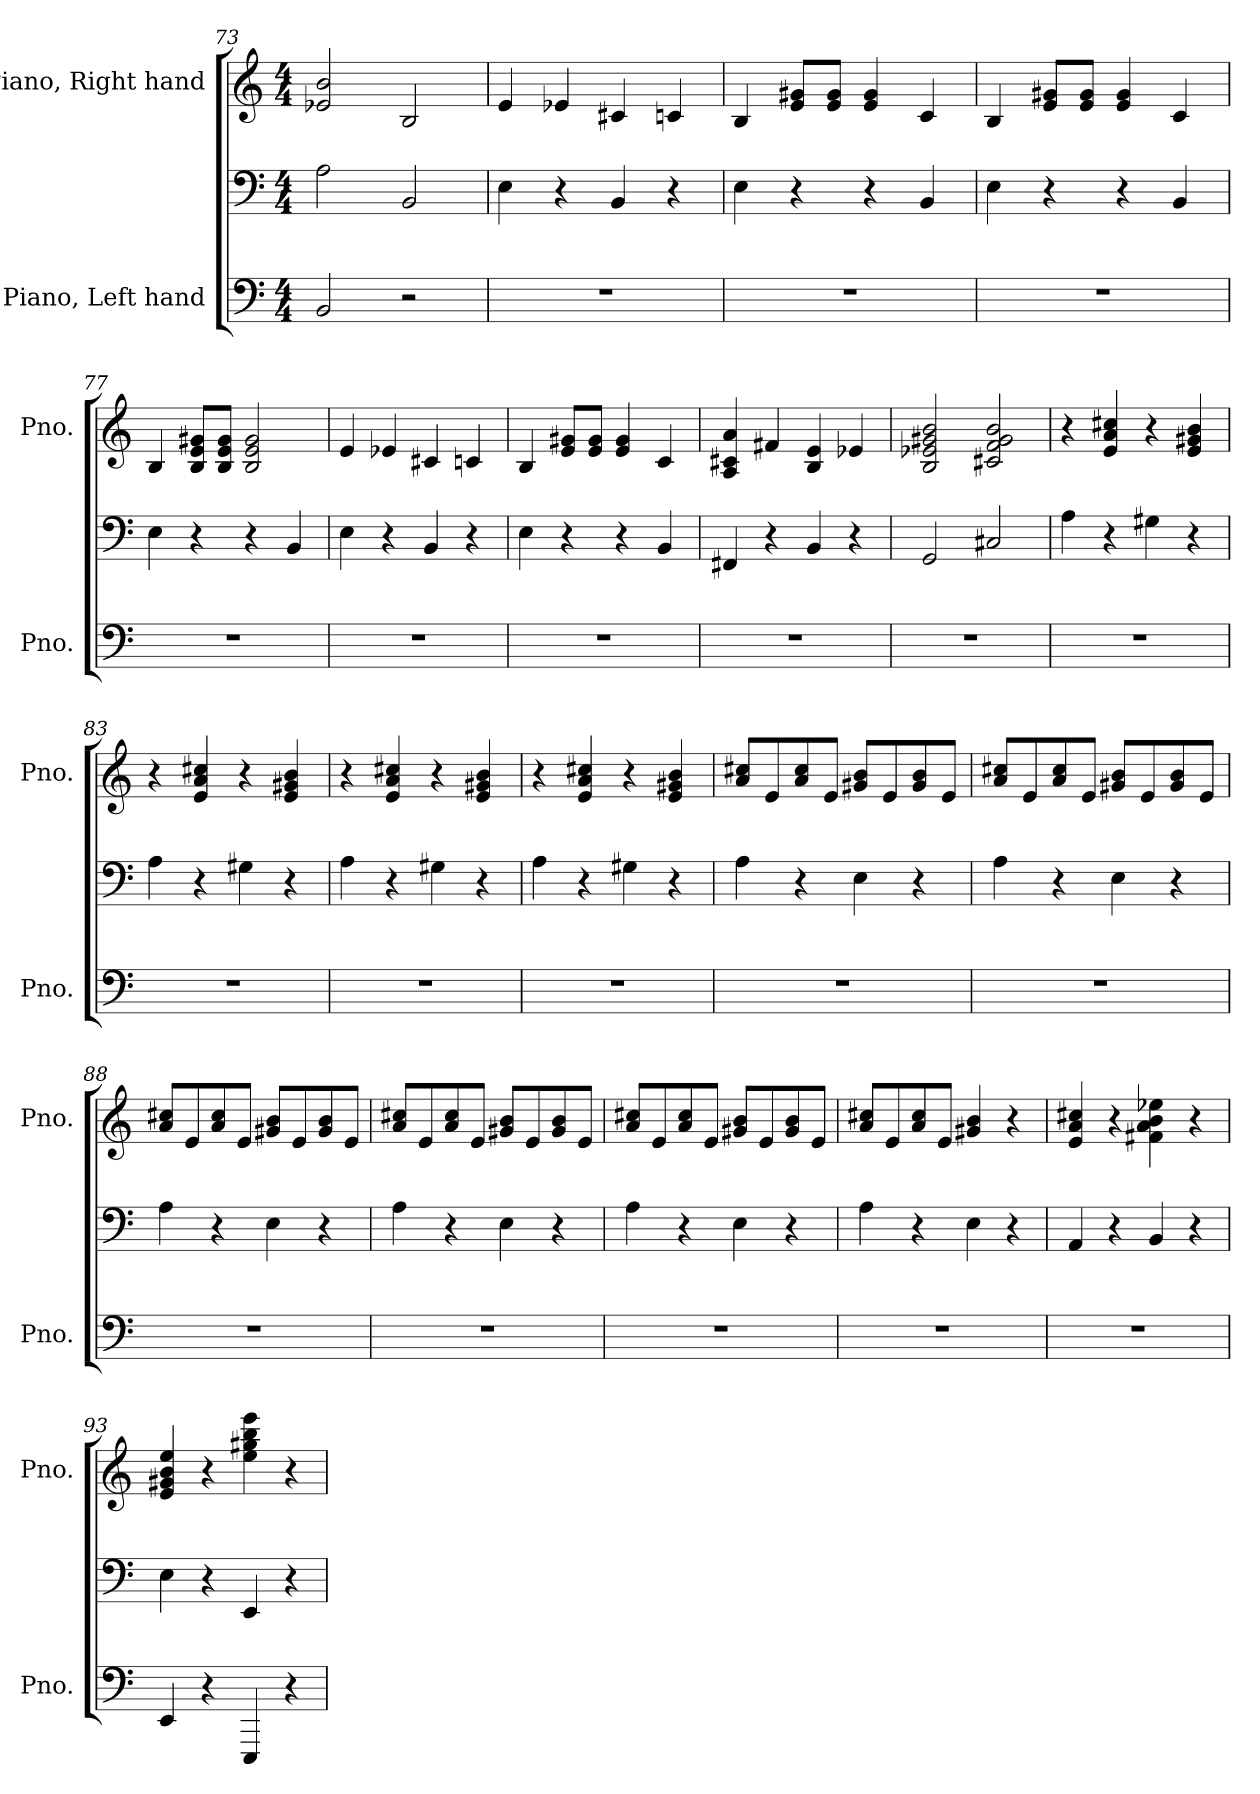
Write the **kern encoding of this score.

**kern	**kern	**kern
*part2	*part2	*part1
*staff3	*staff2	*staff1
*I"Piano, Left hand	*	*I"Piano, Right hand
*I'Pno.	*	*I'Pno.
*clefF4	*clefF4	*clefG2
*k[]	*k[]	*k[]
*M4/4	*M4/4	*M4/4
=73	=73	=73
2BB/	2A\	2e-X/ 2b/
2r	2BB/	2B/
=74	=74	=74
1r	4E\	4e/
.	4r	4e-X/
.	4BB/	4c#X/
.	4r	4cn/
=75	=75	=75
1r	4E\	4B/
.	4r	8e/ 8g#X/L
.	.	8e/ 8g#/J
.	4r	4e/ 4g#/
.	4BB/	4c/
!!LO:LB:g=z
=76	=76	=76
1r	4E\	4B/
.	4r	8e/ 8g#X/L
.	.	8e/ 8g#/J
.	4r	4e/ 4g#/
.	4BB/	4c/
=77	=77	=77
1r	4E\	4B/
.	4r	8B/ 8e/ 8g#X/L
.	.	8B/ 8e/ 8g#/J
.	4r	2B/ 2e/ 2g#/
.	4BB/	.
=78	=78	=78
1r	4E\	4e/
.	4r	4e-X/
.	4BB/	4c#X/
.	4r	4cn/
=79	=79	=79
1r	4E\	4B/
.	4r	8e/ 8g#X/L
.	.	8e/ 8g#/J
.	4r	4e/ 4g#/
.	4BB/	4c/
=80	=80	=80
1r	4FF#X/	4A/ 4c#X/ 4a/
.	4r	4f#X/
.	4BB/	4B/ 4e/
.	4r	4e-X/
=81	=81	=81
1r	2GG/	2B/ 2e-X/ 2g#X/ 2b/
.	2C#X/	2c#X/ 2f/ 2g#/ 2b/
!!LO:LB:g=z
=82	=82	=82
1r	4A\	4r
.	4r	4e/ 4a/ 4cc#X/
.	4G#X\	4r
.	4r	4e/ 4g#X/ 4b/
=83	=83	=83
1r	4A\	4r
.	4r	4e/ 4a/ 4cc#X/
.	4G#X\	4r
.	4r	4e/ 4g#X/ 4b/
=84	=84	=84
1r	4A\	4r
.	4r	4e/ 4a/ 4cc#X/
.	4G#X\	4r
.	4r	4e/ 4g#X/ 4b/
=85	=85	=85
1r	4A\	4r
.	4r	4e/ 4a/ 4cc#X/
.	4G#X\	4r
.	4r	4e/ 4g#X/ 4b/
=86	=86	=86
1r	4A\	8a/ 8cc#X/L
.	.	8e/
.	4r	8a/ 8cc#/
.	.	8e/J
.	4E\	8g#X/ 8b/L
.	.	8e/
.	4r	8g#/ 8b/
.	.	8e/J
!!LO:PB:g=z
=87	=87	=87
1r	4A\	8a/ 8cc#X/L
.	.	8e/
.	4r	8a/ 8cc#/
.	.	8e/J
.	4E\	8g#X/ 8b/L
.	.	8e/
.	4r	8g#/ 8b/
.	.	8e/J
=88	=88	=88
1r	4A\	8a/ 8cc#X/L
.	.	8e/
.	4r	8a/ 8cc#/
.	.	8e/J
.	4E\	8g#X/ 8b/L
.	.	8e/
.	4r	8g#/ 8b/
.	.	8e/J
=89	=89	=89
1r	4A\	8a/ 8cc#X/L
.	.	8e/
.	4r	8a/ 8cc#/
.	.	8e/J
.	4E\	8g#X/ 8b/L
.	.	8e/
.	4r	8g#/ 8b/
.	.	8e/J
=90	=90	=90
1r	4A\	8a/ 8cc#X/L
.	.	8e/
.	4r	8a/ 8cc#/
.	.	8e/J
.	4E\	8g#X/ 8b/L
.	.	8e/
.	4r	8g#/ 8b/
.	.	8e/J
!!LO:LB:g=z
=91	=91	=91
1r	4A\	8a/ 8cc#X/L
.	.	8e/
.	4r	8a/ 8cc#/
.	.	8e/J
.	4E\	4g#X/ 4b/
.	4r	4r
=92	=92	=92
1r	4AA/	4e/ 4a/ 4cc#X/
.	4r	4r
.	4BB/	4f#X\ 4a\ 4b\ 4ee-X\
.	4r	4r
=93	=93	=93
4EE/	4E\	4e/ 4g#X/ 4b/ 4ee/
4r	4r	4r
4EEE/	4EE/	4ee\ 4gg#X\ 4bb\ 4eee\
4r	4r	4r
=	=	=
*-	*-	*-
